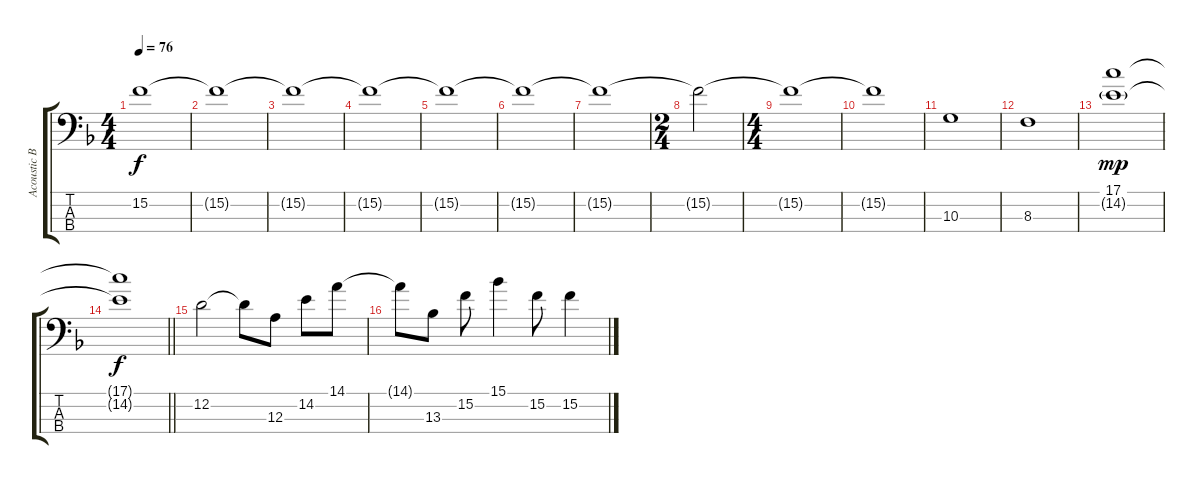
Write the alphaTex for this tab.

\track ("Acoustic Bass " "Acoustic B") {instrument electricbassfinger}
\staff {score tabs}
\tuning (G2 D2 A1 E1) {hide}
\ts (4 4)
\tempo 76
\clef f4
\ks f
15.2{t}.1{dy f} |
15.2{t}.1 |
15.2{t}.1 |
15.2{t}.1 |
15.2{t}.1 |
15.2{t}.1 |
15.2{t}.1 |
\ts (2 4)
15.2{t}.2 |
\ts (4 4)
15.2{t}.1 |
15.2{t}.1 |
10.3.1 |
8.3.1 |
(17.1 14.2{g}).1{dy mp} |
\barLineRight lightlight
(17.1{t} 14.2{t}).1{dy f} |
12.2.2 12.2{t}.8 12.3.8 14.2.8 14.1.8 |
14.1{t}.8 13.3.8 15.2.8 15.1.4 15.2.8 15.2.4
